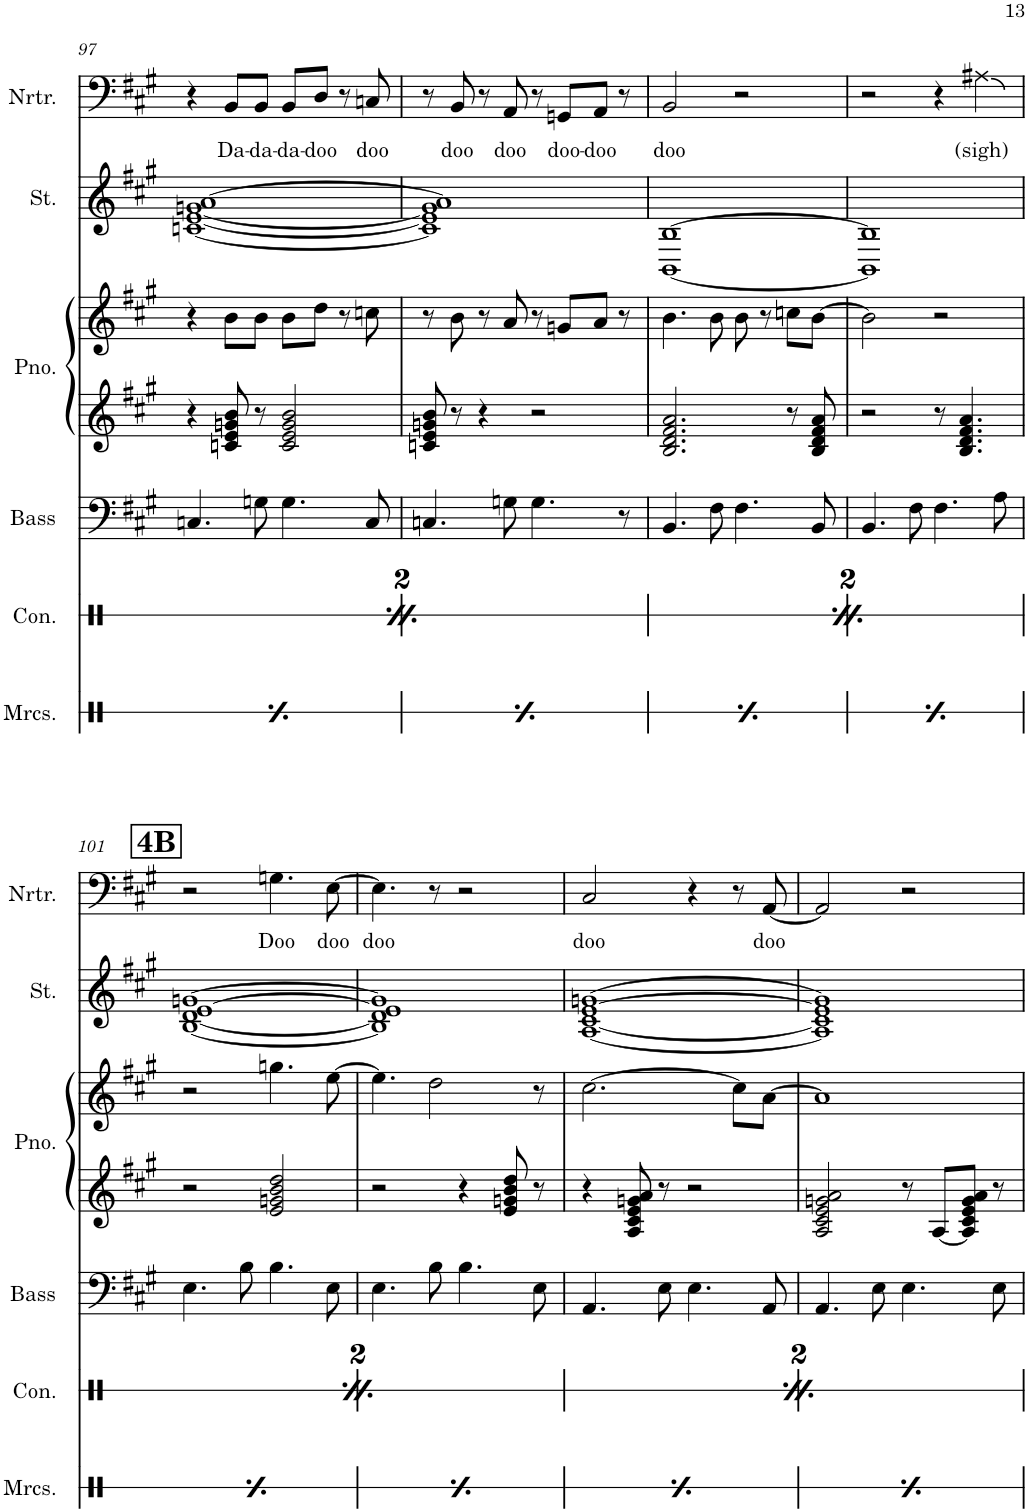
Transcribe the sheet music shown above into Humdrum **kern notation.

**kern	**dynam	**kern	**dynam	**kern	**kern	**kern	**kern	**kern	**text
*part6	*part6	*part5	*part5	*part4	*part3	*part3	*part2	*part1	*part1
*staff7	*staff7	*staff6	*staff6	*staff5	*staff4	*staff3	*staff2	*staff1	*staff1
*I"Those Maracas	*	*I"Congas	*	*I"Acoustic Bass	*I"Piano	*	*I"Strings	*I"Narrator	*
*I'Mrcs.	*	*I'Con.	*	*I'Bass	*I'Pno.	*	*I'St.	*I'Nrtr.	*
!!LO:PB:g=z
*clefX	*	*clefX	*	*clefF4	*clefG2	*clefG2	*clefG2	*clefF4	*
*	*	*	*	*Trd7c12	*	*	*	*	*
*k[]	*	*k[]	*	*k[f#c#g#]	*k[f#c#g#]	*k[f#c#g#]	*k[f#c#g#]	*k[f#c#g#]	*
*M4/4	*	*M4/4	*	*M4/4	*M4/4	*M4/4	*M4/4	*M4/4	*
=97	=97	=97	=97	=97	=97	=97	=97	=97	=97
!	!	!LO:TX:a:t=Drums/maracas repeat for entire song, and would be hidden if MS4 wasn't MS4.	!	!	!	!	!	!	!
!	!LO:DY:b	!	!LO:DY:b	!	!	!	!	!	!
8Re^\L	mp	4Re/	mp	4.Cn/	4r	4r	[1cn [1e [1gn [1a	4r	.
8Re\	.	.	.	.	.	.	.	.	.
!	!	!	!	!	!	!	!	!	!LO:LY:b
8Re^\	.	4Rd/	.	.	8cn/ 8e/ 8gn/ 8b/	8b\L	.	8BB/L	Da-
!	!	!	!	!	!	!	!	!	!LO:LY:b
8Re\J	.	.	.	8Gn\	8r	8b\J	.	8BB/J	-da-
!	!	!	!	!	!	!	!	!	!LO:LY:b
8Re^\L	.	8Rf/L	.	4.G\	2c/ 2e/ 2g/ 2b/	8b\L	.	8BB/L	-da-
!	!	!	!	!	!	!	!	!	!LO:LY:b
8Re\	.	8Rd/J	.	.	.	8dd\J	.	8D/J	-doo
8Re^\	.	8r	.	.	.	8r	.	8r	.
!	!	!	!	!	!	!	!	!	!LO:LY:b
8Re\J	.	8Re/	.	8C/	.	8ccn\	.	8Cn/	doo
=98	=98	=98	=98	=98	=98	=98	=98	=98	=98
!	!LO:DY:b	!	!	!	!	!	!	!	!
8Re^\L	mp	8Rf/L	.	4.Cn/	8cn/ 8e/ 8gn/ 8b/	8r	1c] 1e] 1g] 1a]	8r	.
!	!	!	!	!	!	!	!	!	!LO:LY:b
8Re\	.	8Rd/J	.	.	8r	8b\	.	8BB/	doo
8Re^\	.	8r	.	.	4r	8r	.	8r	.
!	!	!	!	!	!	!	!	!	!LO:LY:b
8Re\J	.	8Re/	.	8Gn\	.	8a/	.	8AA/	doo
8Re^\L	.	8r	.	4.G\	2r	8r	.	8r	.
!	!	!	!	!	!	!	!	!	!LO:LY:b
8Re\	.	8Re/L	.	.	.	8gn/L	.	8GGn/L	doo-
!	!	!	!	!	!	!	!	!	!LO:LY:b
8Re^\	.	8Rf/J	.	.	.	8a/J	.	8AA/J	-doo
8Re\J	.	8r	.	8r	.	8r	.	8r	.
=99	=99	=99	=99	=99	=99	=99	=99	=99	=99
!	!	!LO:TX:a:t=Drums/maracas repeat for entire song, and would be hidden if MS4 wasn't MS4.	!	!	!	!	!	!	!
!	!LO:DY:b	!	!LO:DY:b	!	!	!	!	!	!LO:LY:b
8Re^\L	mp	4Re/	mp	4.BB/	2.B/ 2.d/ 2.f#/ 2.a/	4.b\	[1BB [1B	2BB/	doo
8Re\	.	.	.	.	.	.	.	.	.
8Re^\	.	4Rd/	.	.	.	.	.	.	.
8Re\J	.	.	.	8F#\	.	8b\	.	.	.
8Re^\L	.	8Rf/L	.	4.F#\	.	8b\	.	2r	.
8Re\	.	8Rd/J	.	.	.	8r	.	.	.
8Re^\	.	8r	.	.	8r	8ccn\L	.	.	.
8Re\J	.	8Re/	.	8BB/	8B/ 8d/ 8f#/ 8a/	[8b\J	.	.	.
=100	=100	=100	=100	=100	=100	=100	=100	=100	=100
!	!LO:DY:b	!	!	!	!	!	!	!	!
8Re^\L	mp	8Rf/L	.	4.BB/	2r	2b\]	1BB] 1B]	2r	.
8Re\	.	8Rd/J	.	.	.	.	.	.	.
8Re^\	.	8r	.	.	.	.	.	.	.
8Re\J	.	8Re/	.	8F#\	.	.	.	.	.
8Re^\L	.	8r	.	4.F#\	8r	2r	.	4r	.
8Re\	.	8Re/L	.	.	4.B/ 4.d/ 4.f#/ 4.a/	.	.	.	.
!	!	!	!	!	!	!	!	!	!LO:LY:b
8Re^\	.	8Rf/J	.	.	.	.	.	4A#X\	(sigh)
8Re\J	.	8r	.	8A\	.	.	.	.	.
!!LO:LB:g=z
!!LO:REH:place=s1:a:B:cj:fs=14:t=4B
=101	=101	=101	=101	=101	=101	=101	=101	=101	=101
!	!	!LO:TX:a:t=Drums/maracas repeat for entire song, and would be hidden if MS4 wasn't MS4.	!	!	!	!	!	!	!
!	!LO:DY:b	!	!LO:DY:b	!	!	!	!	!	!
8Re^\L	mp	4Re/	mp	4.E\	2r	2r	[1B [1d [1e [1gn	2r	.
8Re\	.	.	.	.	.	.	.	.	.
8Re^\	.	4Rd/	.	.	.	.	.	.	.
8Re\J	.	.	.	8B\	.	.	.	.	.
!	!	!	!	!	!	!	!	!	!LO:LY:b
8Re^\L	.	8Rf/L	.	4.B\	2e/ 2gn/ 2b/ 2dd/	4.ggn\	.	4.Gn\	Doo
8Re\	.	8Rd/J	.	.	.	.	.	.	.
8Re^\	.	8r	.	.	.	.	.	.	.
!	!	!	!	!	!	!	!	!	!LO:LY:b
8Re\J	.	8Re/	.	8E\	.	[8ee\	.	[8E\	doo
=102	=102	=102	=102	=102	=102	=102	=102	=102	=102
!	!LO:DY:b	!	!	!	!	!	!	!	!LO:LY:b
8Re^\L	mp	8Rf/L	.	4.E\	2r	4.ee\]	1B] 1d] 1e] 1g]	4.E\]	doo
8Re\	.	8Rd/J	.	.	.	.	.	.	.
8Re^\	.	8r	.	.	.	.	.	.	.
8Re\J	.	8Re/	.	8B\	.	2dd\	.	8r	.
8Re^\L	.	8r	.	4.B\	4r	.	.	2r	.
8Re\	.	8Re/L	.	.	.	.	.	.	.
8Re^\	.	8Rf/J	.	.	8e/ 8gn/ 8b/ 8dd/	.	.	.	.
8Re\J	.	8r	.	8E\	8r	8r	.	.	.
=103	=103	=103	=103	=103	=103	=103	=103	=103	=103
!	!	!LO:TX:a:t=Drums/maracas repeat for entire song, and would be hidden if MS4 wasn't MS4.	!	!	!	!	!	!	!
!	!LO:DY:b	!	!LO:DY:b	!	!	!	!	!	!LO:LY:b
8Re^\L	mp	4Re/	mp	4.AA/	4r	[2.cc#\	[1A [1c# [1e [1gn	2C#/	doo
8Re\	.	.	.	.	.	.	.	.	.
8Re^\	.	4Rd/	.	.	8A/ 8c#/ 8e/ 8gn/ 8a/	.	.	.	.
8Re\J	.	.	.	8E\	8r	.	.	.	.
8Re^\L	.	8Rf/L	.	4.E\	2r	.	.	4r	.
8Re\	.	8Rd/J	.	.	.	.	.	.	.
8Re^\	.	8r	.	.	.	8cc#\L]	.	8r	.
!	!	!	!	!	!	!	!	!	!LO:LY:b
8Re\J	.	8Re/	.	8AA/	.	[8a\J	.	[8AA/	doo
=104	=104	=104	=104	=104	=104	=104	=104	=104	=104
!	!LO:DY:b	!	!	!	!	!	!	!	!
8Re^\L	mp	8Rf/L	.	4.AA/	2A/ 2c#/ 2e/ 2gn/ 2a/	1a]	1A] 1c#] 1e] 1g]	2AA/]	.
8Re\	.	8Rd/J	.	.	.	.	.	.	.
8Re^\	.	8r	.	.	.	.	.	.	.
8Re\J	.	8Re/	.	8E\	.	.	.	.	.
8Re^\L	.	8r	.	4.E\	8r	.	.	2r	.
8Re\	.	8Re/L	.	.	[8A/L	.	.	.	.
8Re^\	.	8Rf/J	.	.	8A/] 8c#/ 8e/ 8g/ 8a/J	.	.	.	.
8Re\J	.	8r	.	8E\	8r	.	.	.	.
=	=	=	=	=	=	=	=	=	=
*-	*-	*-	*-	*-	*-	*-	*-	*-	*-
